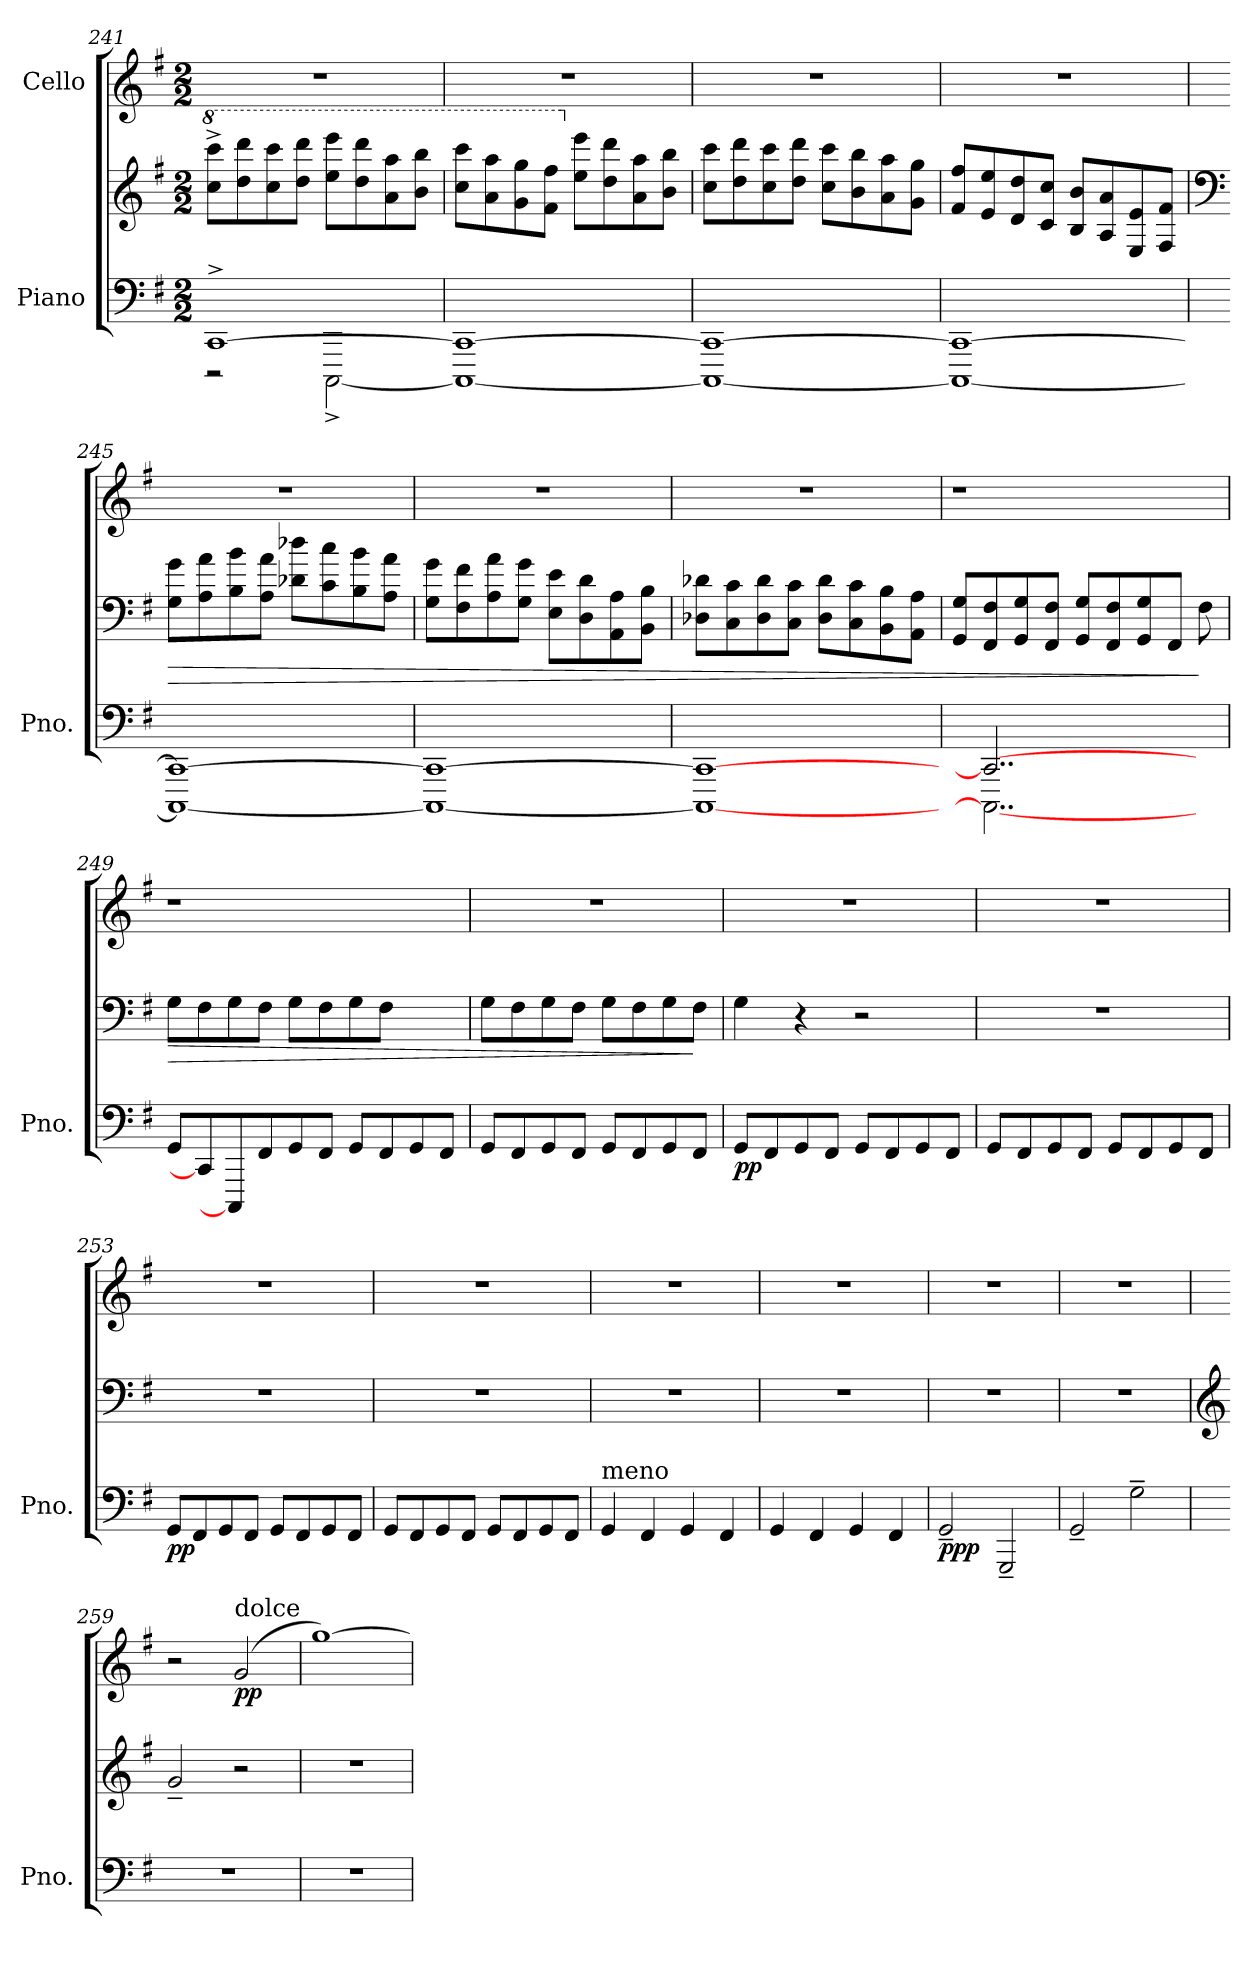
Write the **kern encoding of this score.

**kern	**kern	**dynam	**kern	**dynam
*part2	*part2	*part2	*part1	*part1
*staff3	*staff2	*staff2/3	*staff1	*staff1
*I"Piano	*	*	*I"Cello	*
*I'Pno.	*	*	*	*
*clefF4	*clefG2	*	*clefG2	*
*k[f#]	*k[f#]	*	*k[f#]	*
*M2/2	*M2/2	*	*M2/2	*
=241	=241	=241	=241	=241
*^	*	*	*	*
*	*	*8va	*	*	*
[1CC^	2r	8cccc^ 8ccc^L	.	1r	.
.	.	8dddd 8ddd	.	.	.
.	.	8cccc 8ccc	.	.	.
.	.	8dddd 8dddJ	.	.	.
.	[2CCC^	8eeee 8eeeL	.	.	.
.	.	8dddd 8ddd	.	.	.
.	.	8aaa 8aa	.	.	.
.	.	8bbb 8bbJ	.	.	.
=242	=242	=242	=242	=242	=242
1CC_	1CCC_	8cccc 8cccL	.	1r	.
.	.	8aaa 8aa	.	.	.
.	.	8ggg 8gg	.	.	.
.	.	8fff# 8ff#J	.	.	.
*	*	*X8va	*	*	*
.	.	8ee 8eeeL	.	.	.
.	.	8dd 8ddd	.	.	.
.	.	8a 8aa	.	.	.
.	.	8b 8bbJ	.	.	.
=243	=243	=243	=243	=243	=243
1CC_	1CCC_	8cc 8cccL	.	1r	.
.	.	8dd 8ddd	.	.	.
.	.	8cc 8ccc	.	.	.
.	.	8dd 8dddJ	.	.	.
.	.	8cc 8cccL	.	.	.
.	.	8b 8bb	.	.	.
.	.	8a 8aa	.	.	.
.	.	8g 8ggJ	.	.	.
=244	=244	=244	=244	=244	=244
1CC_	1CCC_	8f# 8ff#L	.	1r	.
.	.	8e 8ee	.	.	.
.	.	8d 8dd	.	.	.
.	.	8c 8ccJ	.	.	.
.	.	8B 8bL	.	.	.
.	.	8A 8a	.	.	.
.	.	8E 8e	.	.	.
.	.	8F# 8f#J	.	.	.
=245	=245	=245	=245	=245	=245
*	*	*clefF4	*	*	*
!	!	!	!LO:HP:b	!	!
1CC_	1CCC_	8G 8gL	>	1r	.
.	.	8A 8a	.	.	.
.	.	8B 8b	.	.	.
.	.	8A 8aJ	.	.	.
.	.	8d-X 8dd-XL	.	.	.
.	.	8c 8cc	.	.	.
.	.	8B 8b	.	.	.
.	.	8A 8aJ	.	.	.
=246	=246	=246	=246	=246	=246
1CC_	1CCC_	8G 8gL	.	1r	.
.	.	8F# 8f#	.	.	.
.	.	8A 8a	.	.	.
.	.	8G 8gJ	.	.	.
.	.	8E 8eL	.	.	.
.	.	8D 8d	.	.	.
.	.	8AA 8A	.	.	.
.	.	8BB 8BJ	.	.	.
=247	=247	=247	=247	=247	=247
1CC_	1CCC_	8D-X 8d-XL	.	1r	.
.	.	8C 8c	.	.	.
.	.	8D- 8d-	.	.	.
.	.	8C 8cJ	.	.	.
.	.	8D- 8d-L	.	.	.
.	.	8C 8c	.	.	.
.	.	8BB 8B	.	.	.
.	.	8AA 8AJ	.	.	.
=248	=248	=248	=248	=248	=248
8ryy	8ryy	8GG 8GL	.	1r	.
2..CC_	2..CCC_	8FF# 8F#	.	.	.
.	.	8GG 8G	.	.	.
.	.	8FF# 8F#J	.	.	.
.	.	8GG 8GL	.	.	.
.	.	8FF# 8F#	.	.	.
.	.	8GG 8G	.	.	.
.	.	8FF#J	.	.	.
8ryy	8ryy	8F#	]	8ryy	.
=249	=249	=249	=249	=249	=249
!	!	!	!LO:HP:b	!	!
!	!	!	!LO:DY:n=1:b=2	!	!
!	!	!	!LO:DY:n=2:b	!	!
*v	*v	*	*	*	*
8GGL	8GL	> mp mp	1r	.
8CC]	8F#	.	.	.
8CCC]	8G	.	.	.
8FF#	8F#J	.	.	.
8GG	8GL	.	.	.
8FF#J	8F#	.	.	.
8GGL	8G	.	.	.
8FF#	8F#J	.	.	.
8GG	4ryy	.	4ryy	.
8FF#J	.	.	.	.
=250	=250	=250	=250	=250
8GGL	8GL	.	1r	.
8FF#	8F#	.	.	.
8GG	8G	.	.	.
8FF#J	8F#J	.	.	.
8GGL	8GL	.	.	.
8FF#	8F#	.	.	.
8GG	8G	.	.	.
8FF#J	8F#J	]	.	.
=251	=251	=251	=251	=251
!	!	!LO:DY:b=2	!	!
!	!	!LO:DY:n=1:b	!	!
8GGL	4G	p p	1r	.
8FF#	.	.	.	.
8GG	4r	.	.	.
8FF#J	.	.	.	.
8GGL	2r	.	.	.
8FF#	.	.	.	.
8GG	.	.	.	.
8FF#J	.	.	.	.
=252	=252	=252	=252	=252
8GGL	1r	.	1r	.
8FF#	.	.	.	.
8GG	.	.	.	.
8FF#J	.	.	.	.
8GGL	.	.	.	.
8FF#	.	.	.	.
8GG	.	.	.	.
8FF#J	.	.	.	.
=253	=253	=253	=253	=253
!	!	!LO:DY:b=2	!	!
8GGL	1r	pp	1r	.
8FF#	.	.	.	.
8GG	.	.	.	.
8FF#J	.	.	.	.
8GGL	.	.	.	.
8FF#	.	.	.	.
8GG	.	.	.	.
8FF#J	.	.	.	.
=254	=254	=254	=254	=254
8GGL	1r	.	1r	.
8FF#	.	.	.	.
8GG	.	.	.	.
8FF#J	.	.	.	.
8GGL	.	.	.	.
8FF#	.	.	.	.
8GG	.	.	.	.
8FF#J	.	.	.	.
=255	=255	=255	=255	=255
!LO:TX:a:t=meno	!	!	!	!
4GG	1r	.	1r	.
4FF#	.	.	.	.
4GG	.	.	.	.
4FF#	.	.	.	.
=256	=256	=256	=256	=256
4GG	1r	.	1r	.
4FF#	.	.	.	.
4GG	.	.	.	.
4FF#	.	.	.	.
=257	=257	=257	=257	=257
!	!	!LO:DY:b=2	!	!
2GG~	1r	ppp	1r	.
2GGG~	.	.	.	.
=258	=258	=258	=258	=258
2GG~	1r	.	1r	.
2G~	.	.	.	.
=259	=259	=259	=259	=259
*	*clefG2	*	*	*
1r	2g~	.	2r	.
!	!	!	!LO:TX:a:t=dolce	!
!	!	!	!	!LO:DY:b
.	2r	.	(2g	pp
=260	=260	=260	=260	=260
1r	1r	.	[1gg)	.
=	=	=	=	=
*-	*-	*-	*-	*-
